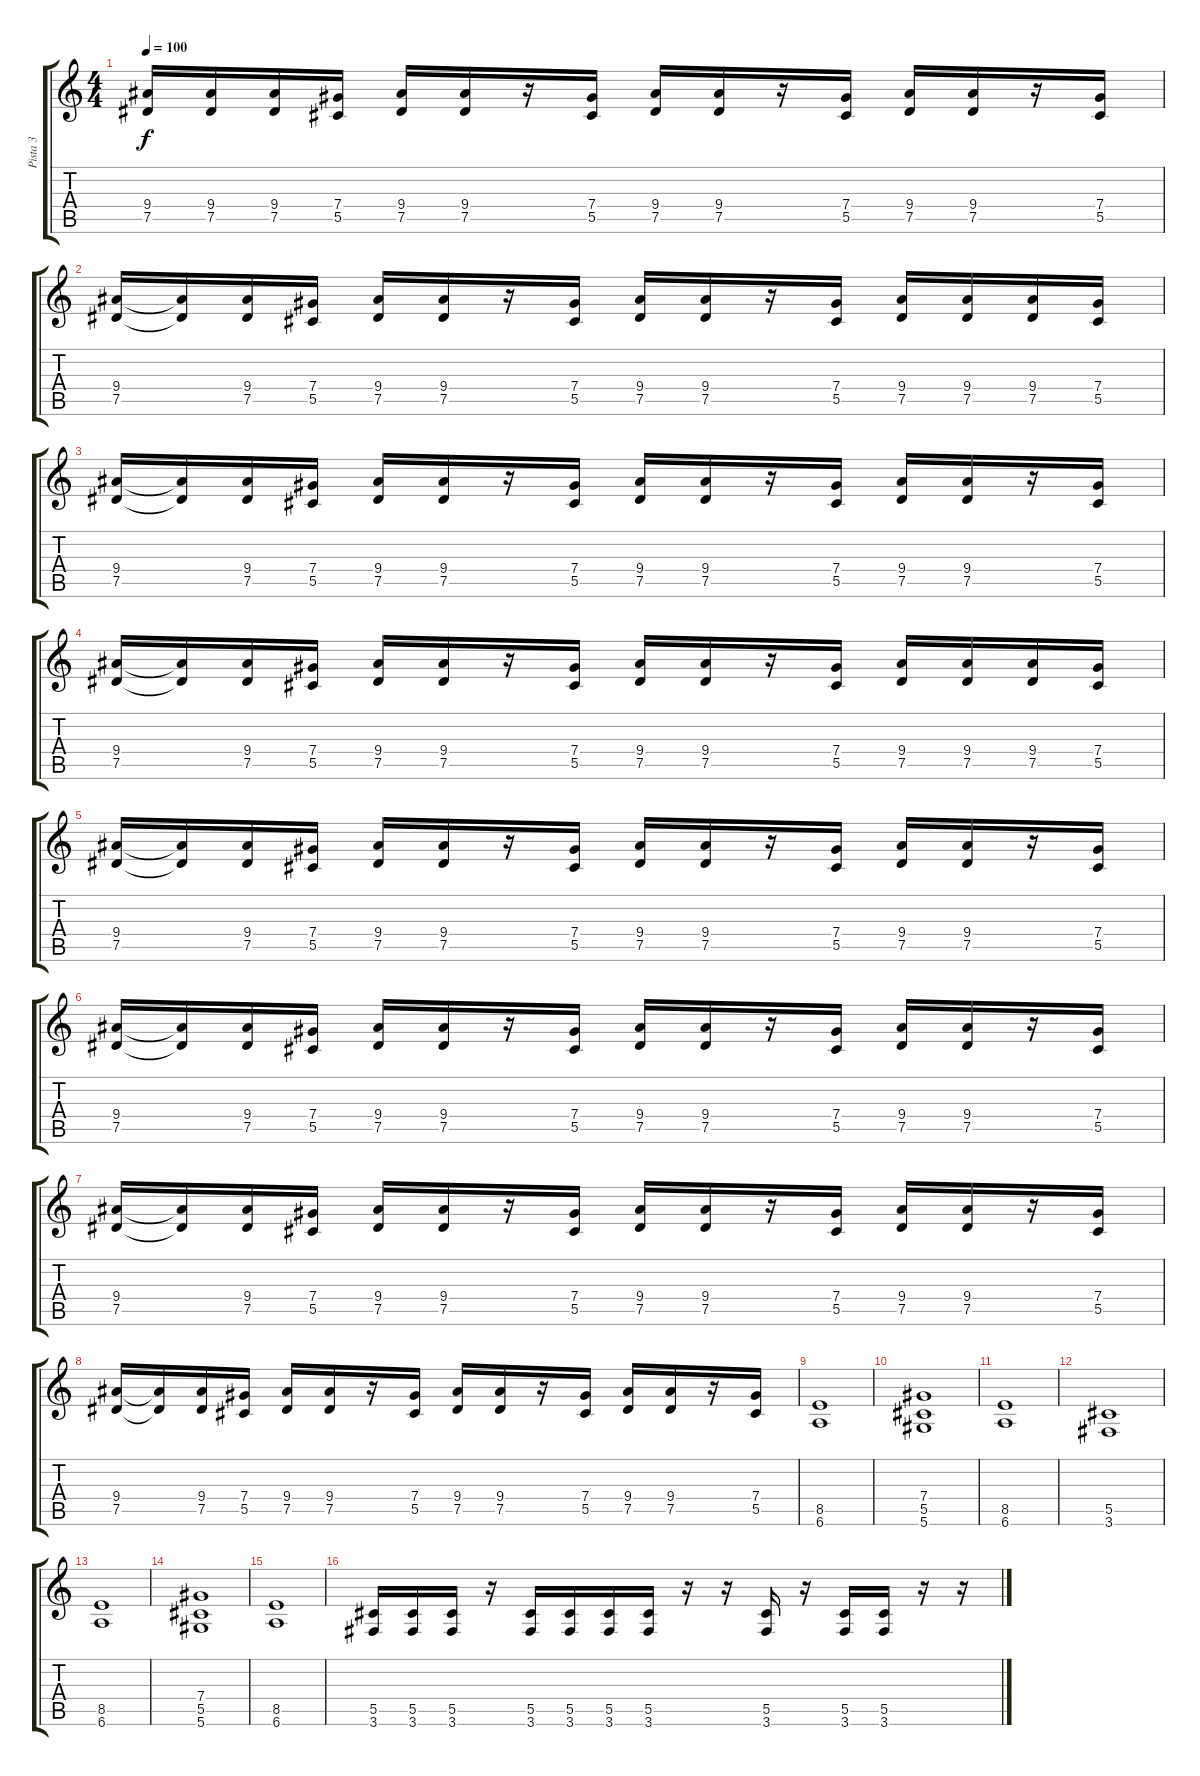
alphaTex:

\track ("Pista 3" "Pista 3") {instrument distortionguitar}
\staff {score tabs}
\tuning (Eb4 Bb3 Gb3 Db3 Ab2 Eb2) {hide}
\ts (4 4)
\tempo 100
\clef g2
\ks c
(9.4 7.5).16{dy f} (9.4 7.5).16 (9.4 7.5).16 (7.4 5.5).16 (9.4 7.5).16 (9.4 7.5).16 r.16 (7.4 5.5).16 (9.4 7.5).16 (9.4 7.5).16 r.16 (7.4 5.5).16 (9.4 7.5).16 (9.4 7.5).16 r.16 (7.4 5.5).16 |
(9.4 7.5).16 (9.4{t} 7.5{t}).16 (9.4 7.5).16 (7.4 5.5).16 (9.4 7.5).16 (9.4 7.5).16 r.16 (7.4 5.5).16 (9.4 7.5).16 (9.4 7.5).16 r.16 (7.4 5.5).16 (9.4 7.5).16 (9.4 7.5).16 (9.4 7.5).16 (7.4 5.5).16 |
(9.4 7.5).16 (9.4{t} 7.5{t}).16 (9.4 7.5).16 (7.4 5.5).16 (9.4 7.5).16 (9.4 7.5).16 r.16 (7.4 5.5).16 (9.4 7.5).16 (9.4 7.5).16 r.16 (7.4 5.5).16 (9.4 7.5).16 (9.4 7.5).16 r.16 (7.4 5.5).16 |
(9.4 7.5).16 (9.4{t} 7.5{t}).16 (9.4 7.5).16 (7.4 5.5).16 (9.4 7.5).16 (9.4 7.5).16 r.16 (7.4 5.5).16 (9.4 7.5).16 (9.4 7.5).16 r.16 (7.4 5.5).16 (9.4 7.5).16 (9.4 7.5).16 (9.4 7.5).16 (7.4 5.5).16 |
(9.4 7.5).16 (9.4{t} 7.5{t}).16 (9.4 7.5).16 (7.4 5.5).16 (9.4 7.5).16 (9.4 7.5).16 r.16 (7.4 5.5).16 (9.4 7.5).16 (9.4 7.5).16 r.16 (7.4 5.5).16 (9.4 7.5).16 (9.4 7.5).16 r.16 (7.4 5.5).16 |
(9.4 7.5).16 (9.4{t} 7.5{t}).16 (9.4 7.5).16 (7.4 5.5).16 (9.4 7.5).16 (9.4 7.5).16 r.16 (7.4 5.5).16 (9.4 7.5).16 (9.4 7.5).16 r.16 (7.4 5.5).16 (9.4 7.5).16 (9.4 7.5).16 r.16 (7.4 5.5).16 |
(9.4 7.5).16 (9.4{t} 7.5{t}).16 (9.4 7.5).16 (7.4 5.5).16 (9.4 7.5).16 (9.4 7.5).16 r.16 (7.4 5.5).16 (9.4 7.5).16 (9.4 7.5).16 r.16 (7.4 5.5).16 (9.4 7.5).16 (9.4 7.5).16 r.16 (7.4 5.5).16 |
(9.4 7.5).16 (9.4{t} 7.5{t}).16 (9.4 7.5).16 (7.4 5.5).16 (9.4 7.5).16 (9.4 7.5).16 r.16 (7.4 5.5).16 (9.4 7.5).16 (9.4 7.5).16 r.16 (7.4 5.5).16 (9.4 7.5).16 (9.4 7.5).16 r.16 (7.4 5.5).16 |
(8.5 6.6).1{balance 16} |
(7.4 5.5 5.6).1 |
(8.5 6.6).1{balance 0} |
(5.5 3.6).1 |
(8.5 6.6).1{balance 16} |
(7.4 5.5 5.6).1 |
(8.5 6.6).1{balance 16} |
(5.5 3.6).16 (5.5 3.6).16 (5.5 3.6).16 r.16 (5.5 3.6).16 (5.5 3.6).16 (5.5 3.6).16 (5.5 3.6).16 r.16 r.16 (5.5 3.6).16 r.16 (5.5 3.6).16 (5.5 3.6).16 r.16 r.16
